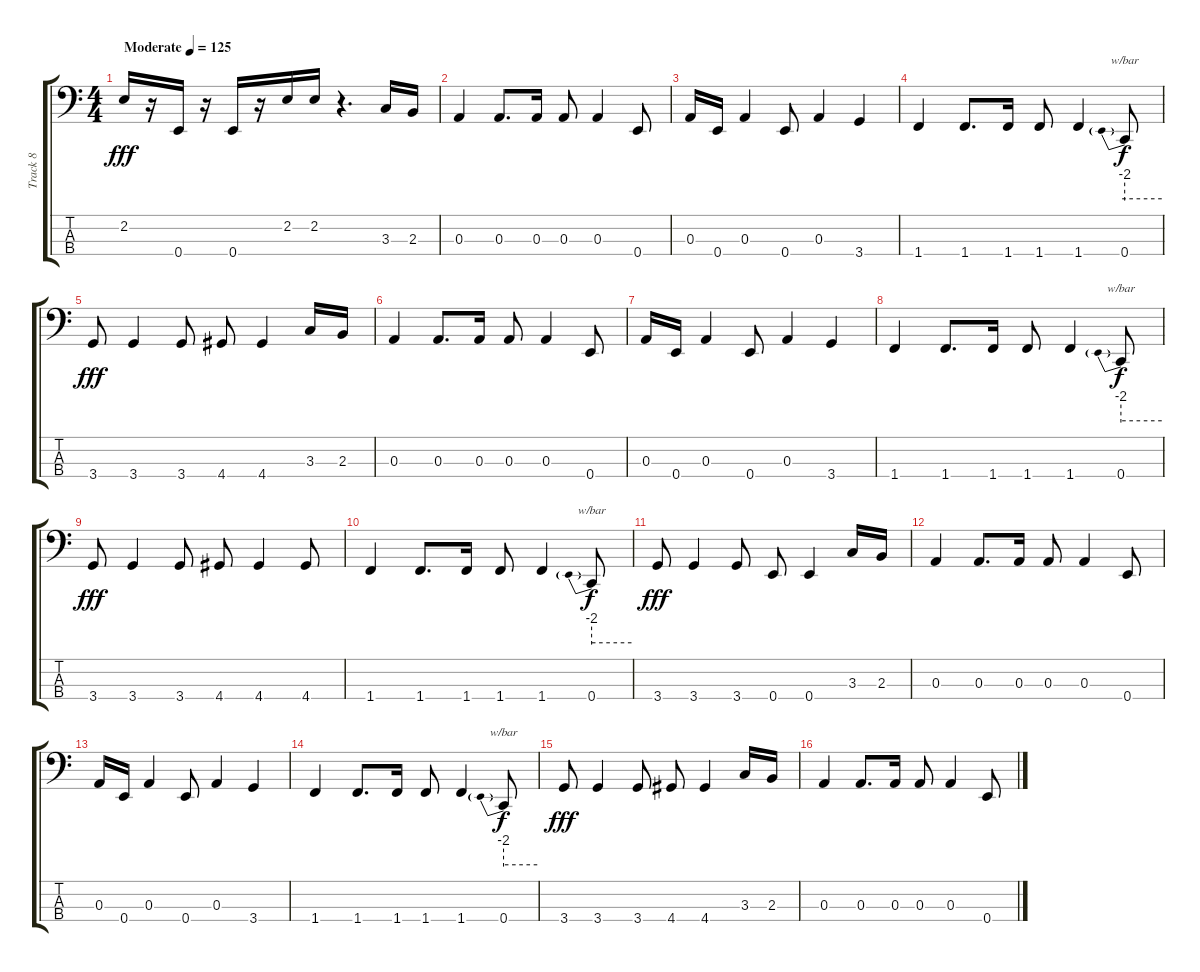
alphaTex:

\track ("Track 8" "Track 8") {instrument slapbass1}
\staff {score tabs}
\tuning (G2 D2 A1 E1) {hide}
\ts (4 4)
\tempo (125 "Moderate")
\clef f4
\ks c
2.2.16{dy fff instrument slapbass1} r.16 0.4.16 r.16 0.4.16 r.16 2.2.16 2.2.16 r.4{d} 3.3.16 2.3.16 |
0.3.4 0.3.8{d} 0.3.16 0.3.8 0.3.4 0.4.8 |
0.3.16 0.4.16 0.3.4 0.4.8 0.3.4 3.4.4 |
1.4.4 1.4.8{d} 1.4.16 1.4.8 1.4.4 0.4.8{tbe (predive default 0 -8 60 -8) dy f} |
3.4.8{dy fff} 3.4.4 3.4.8 4.4.8 4.4.4 3.3.16 2.3.16 |
0.3.4 0.3.8{d} 0.3.16 0.3.8 0.3.4 0.4.8 |
0.3.16 0.4.16 0.3.4 0.4.8 0.3.4 3.4.4 |
1.4.4 1.4.8{d} 1.4.16 1.4.8 1.4.4 0.4.8{tbe (predive default 0 -8 60 -8) dy f} |
3.4.8{dy fff} 3.4.4 3.4.8 4.4.8 4.4.4 4.4.8 |
1.4.4 1.4.8{d} 1.4.16 1.4.8 1.4.4 0.4.8{tbe (predive default 0 -8 60 -8) dy f} |
3.4.8{dy fff} 3.4.4 3.4.8 0.4.8 0.4.4 3.3.16 2.3.16 |
0.3.4 0.3.8{d} 0.3.16 0.3.8 0.3.4 0.4.8 |
0.3.16 0.4.16 0.3.4 0.4.8 0.3.4 3.4.4 |
1.4.4 1.4.8{d} 1.4.16 1.4.8 1.4.4 0.4.8{tbe (predive default 0 -8 60 -8) dy f} |
3.4.8{dy fff} 3.4.4 3.4.8 4.4.8 4.4.4 3.3.16 2.3.16 |
0.3.4 0.3.8{d} 0.3.16 0.3.8 0.3.4 0.4.8
